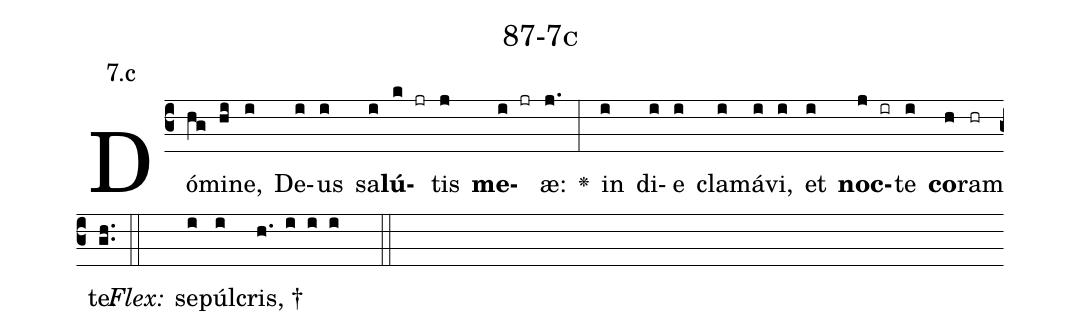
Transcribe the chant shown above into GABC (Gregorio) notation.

name: 87-7c;
annotation: 7.c;
%%
(c3)Dó(hg)mi(hi)ne,(i) De(i)us(i) sa(i)<b>lú</b>(k jr)tis(j) <b>me</b>(i jr)æ:(j.) <v>\greheightstar</v>(:) in(i) di(i)e(i) cla(i)má(i)vi,(i) et(i) <b>noc</b>(j ir)te(i) <b>co</b>(h)ram(hr) te.(gh..) (::)
<i>Flex:</i>()  se(i)púl(i)cris, †(h. i i i  ::)

%E(i) u(i) o(j) u(i) a(h) e.(gh..) (::)
